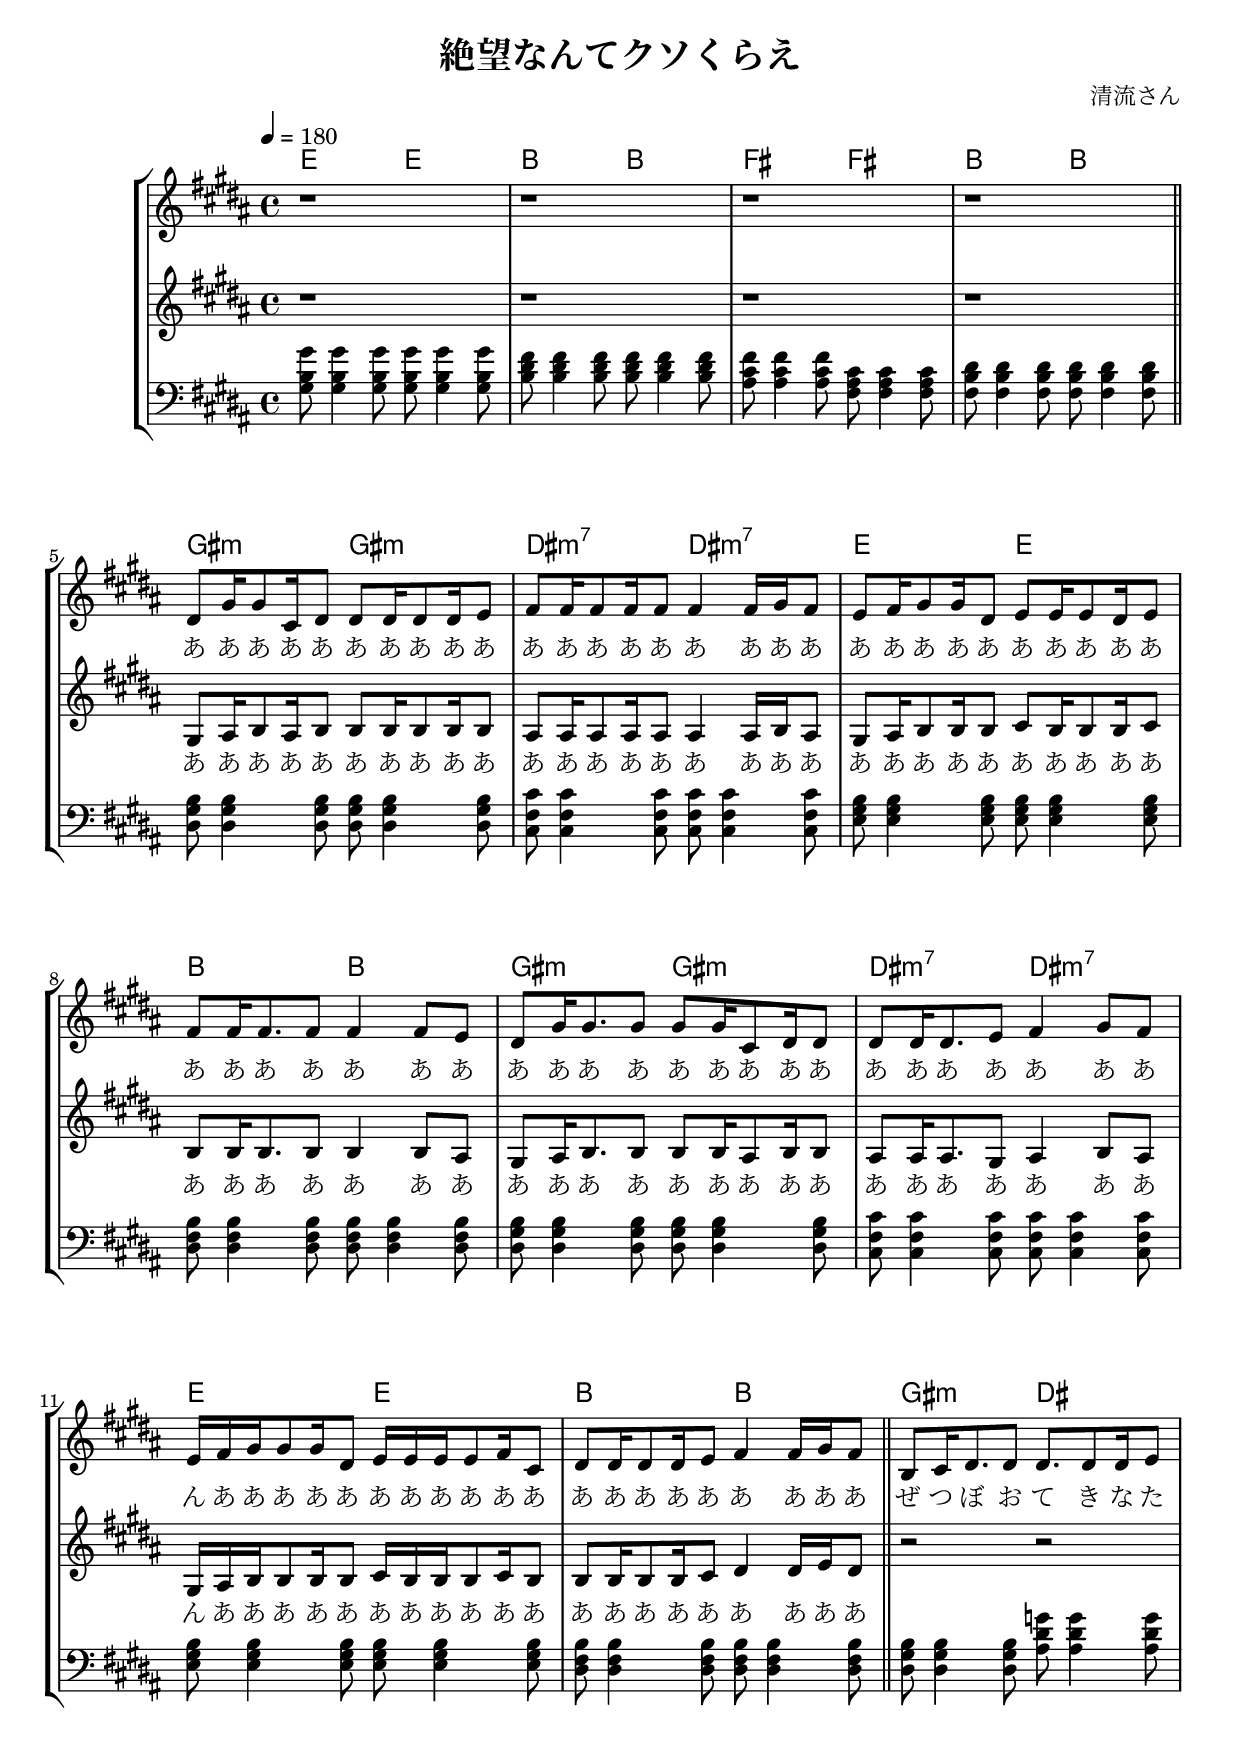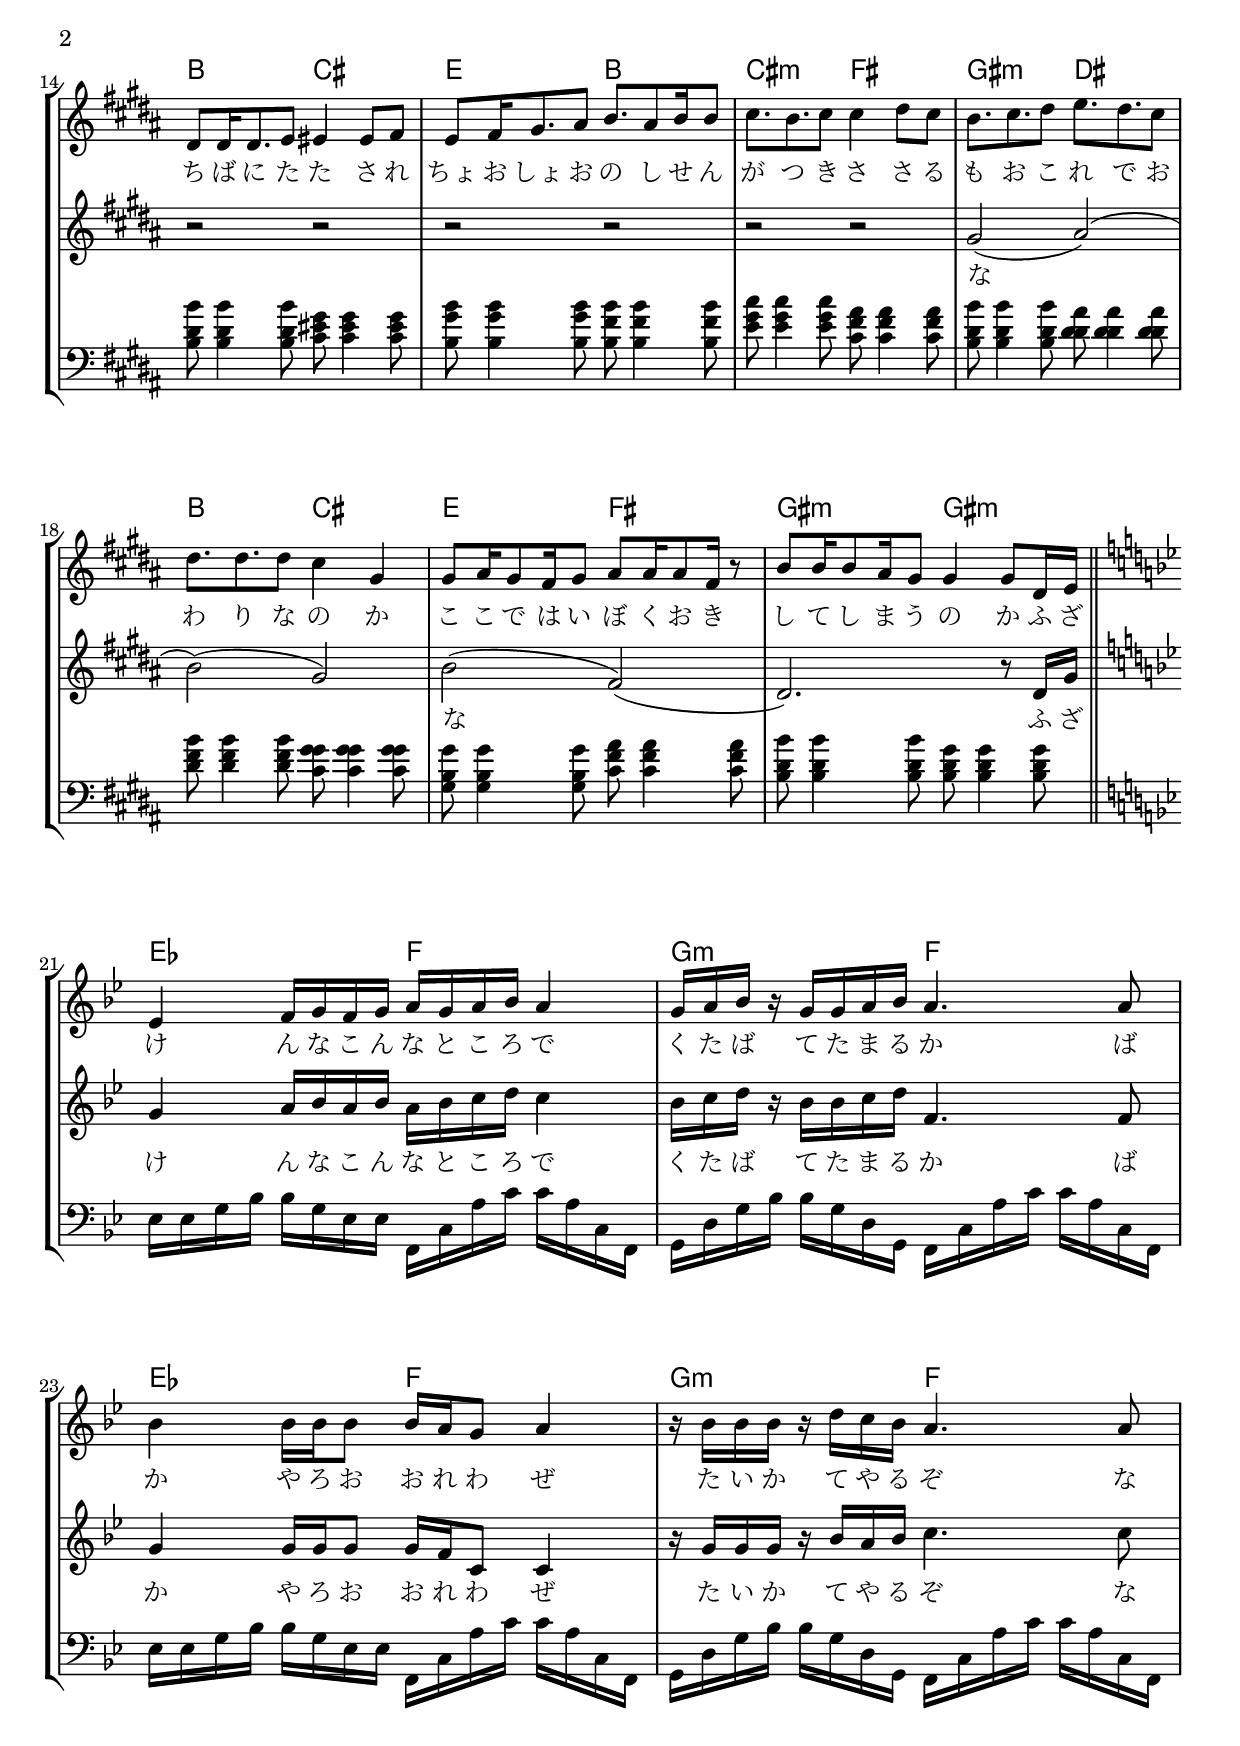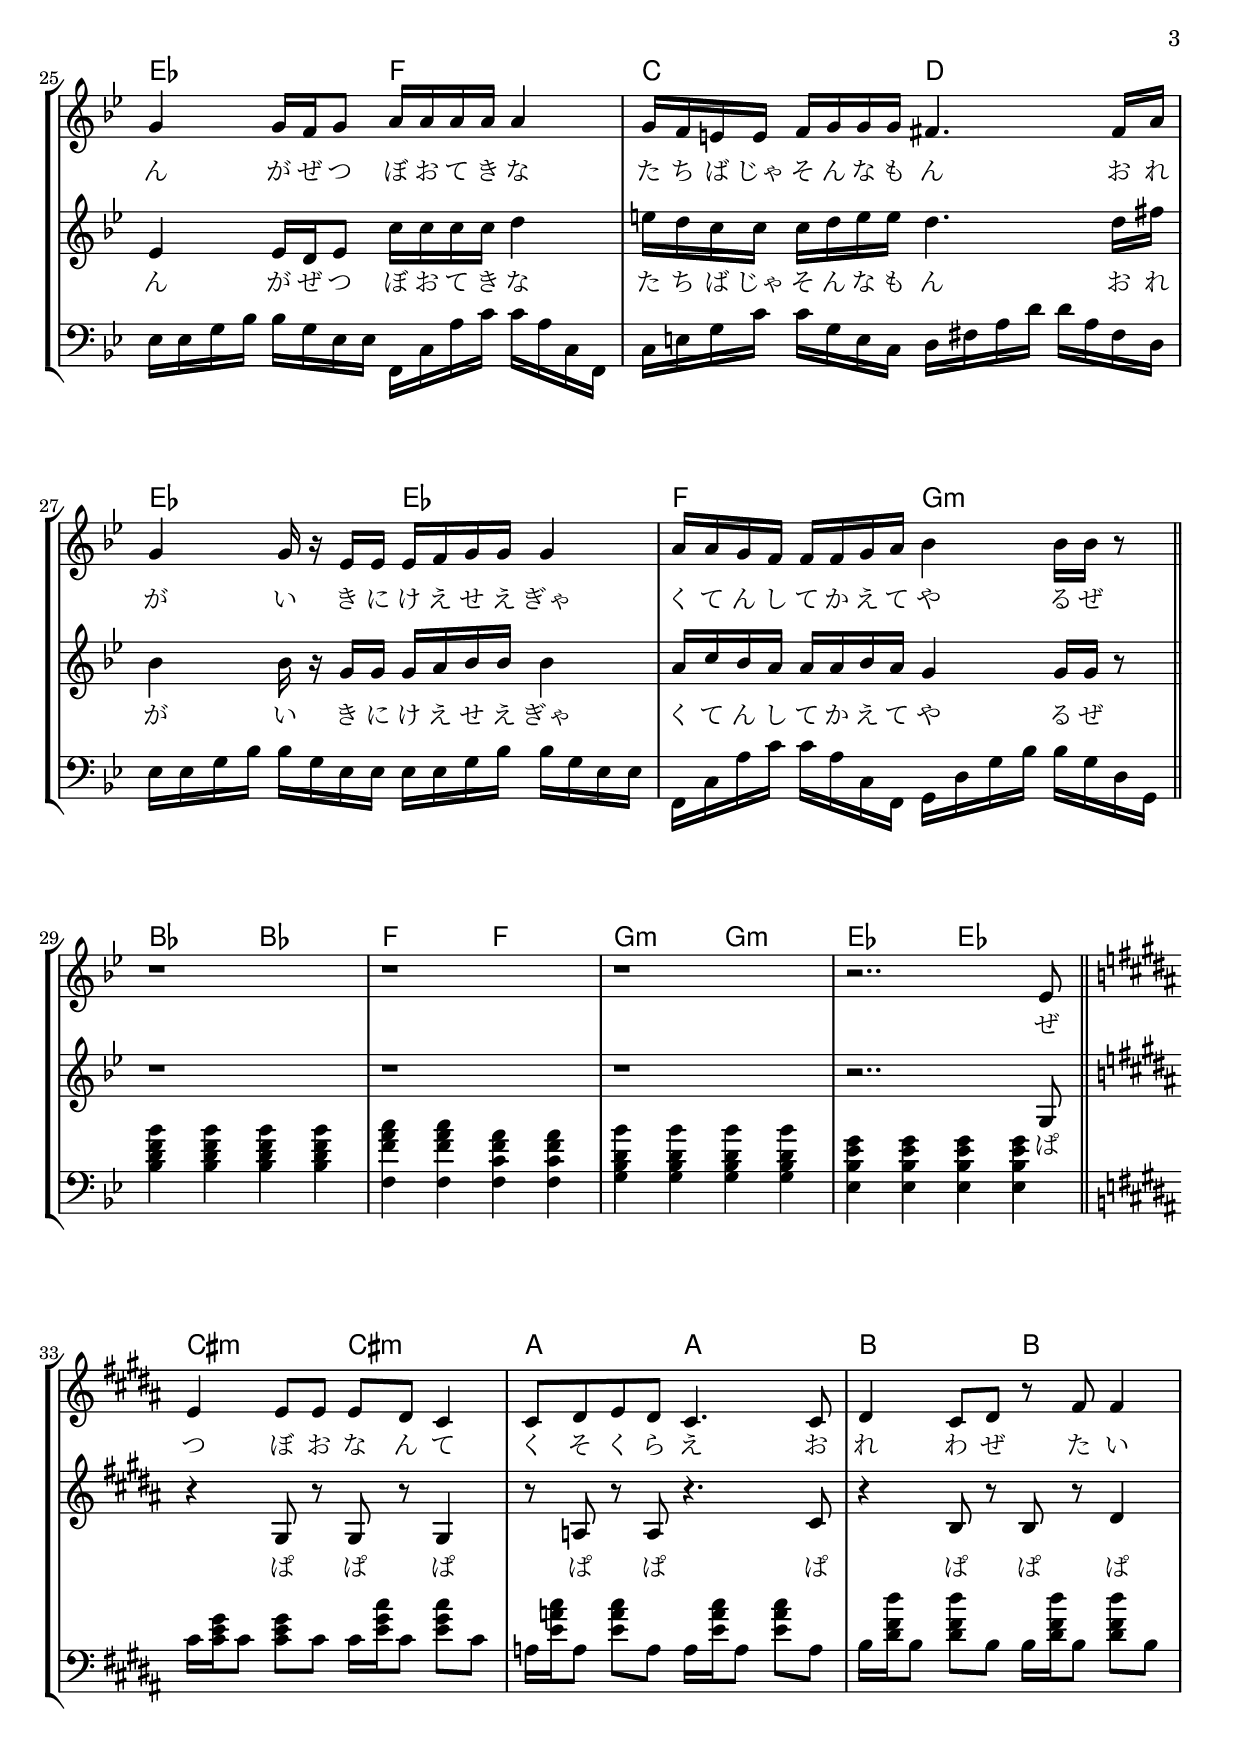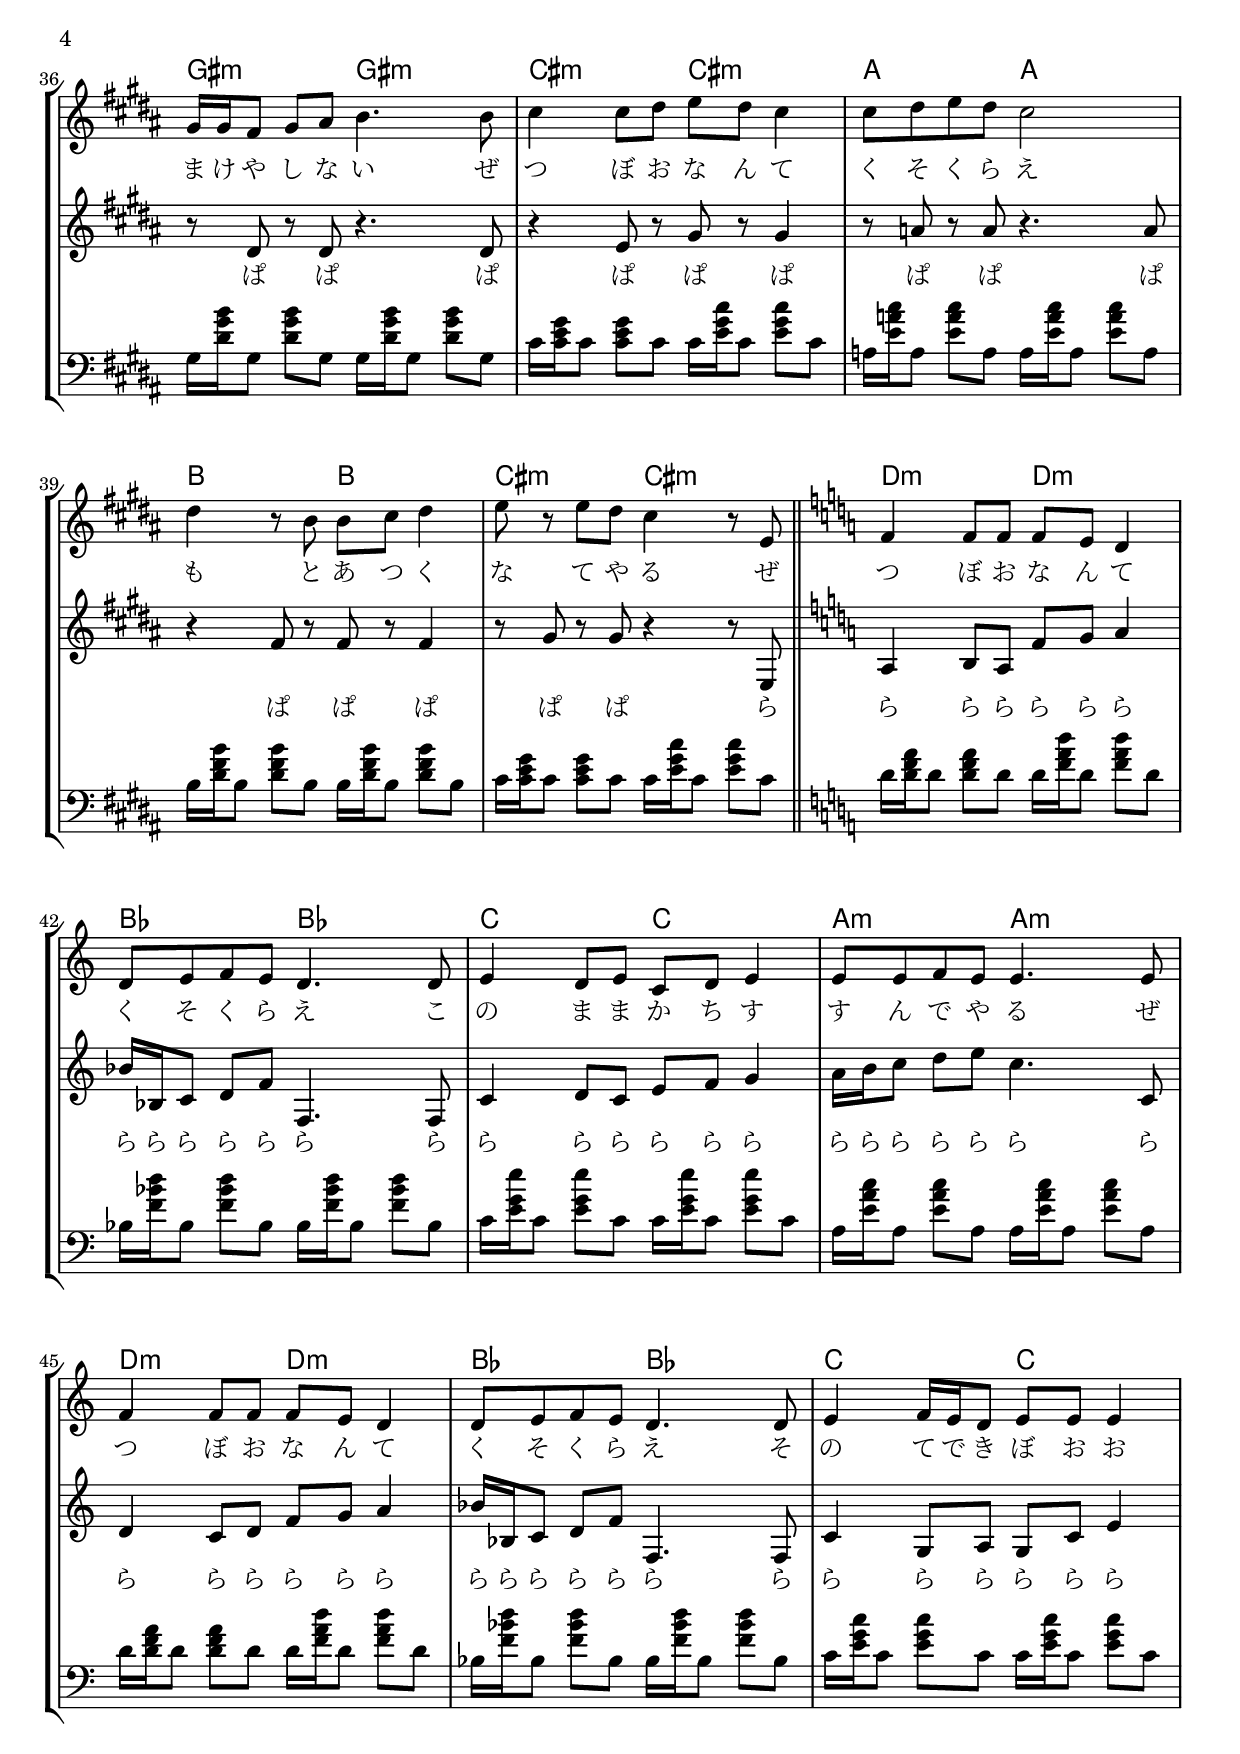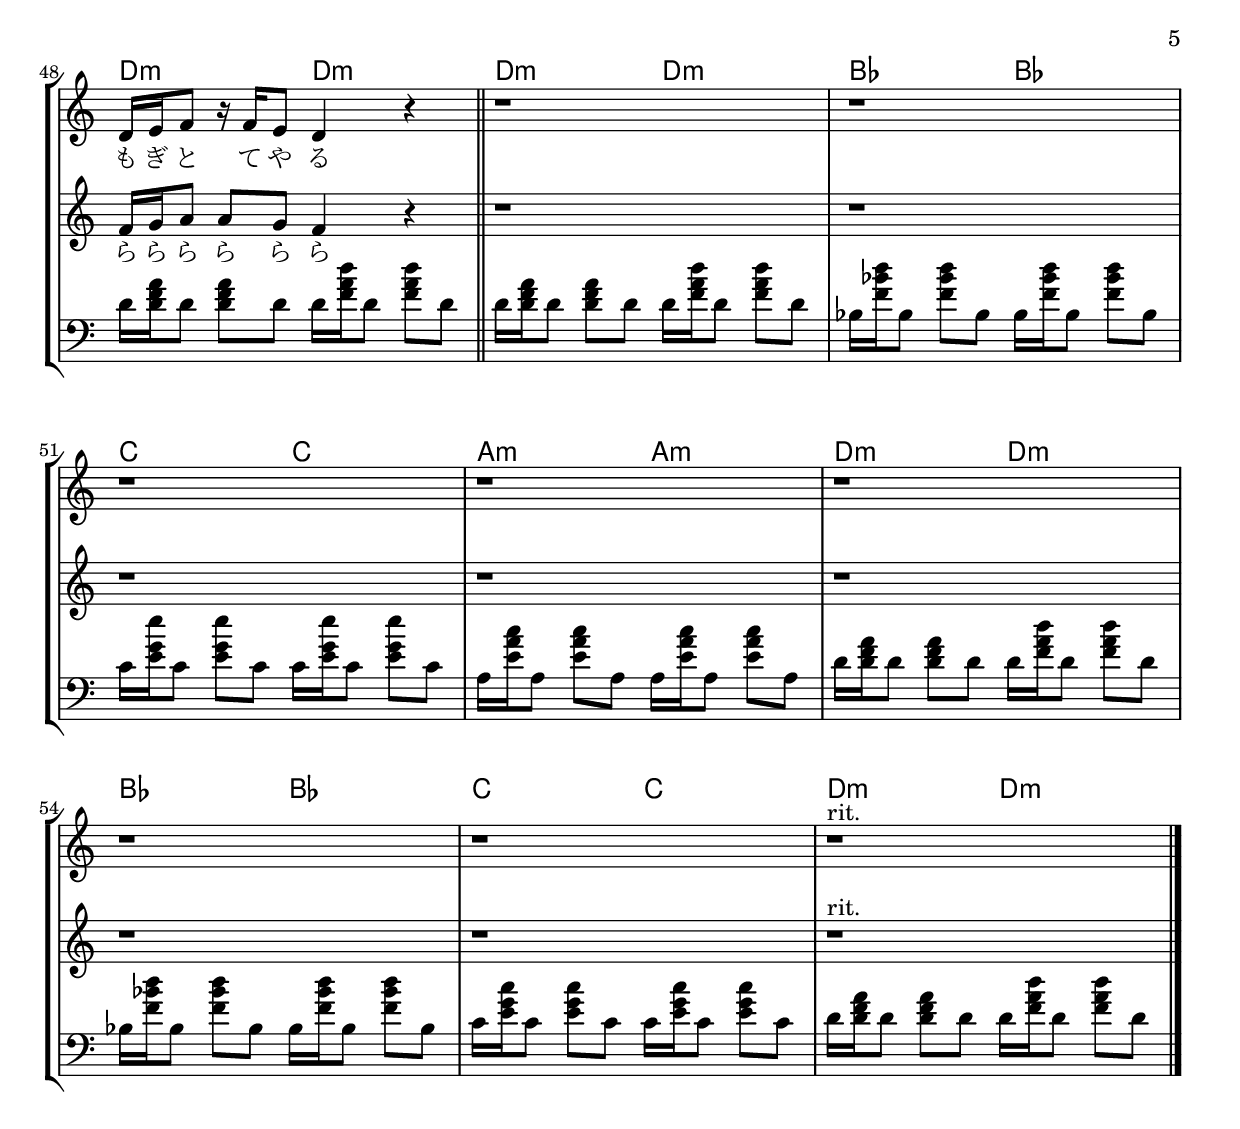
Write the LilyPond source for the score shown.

\version "2.12.1"

\header {
	title = \markup {絶望なんてクソくらえ}
	composer = \markup \center-column {清流さん}
}

harmony = \chordmode {
	e2 e b b fis fis b b 

	gis:m gis:m dis:min7 dis:min7 e e b b gis:m gis:m dis:min7 dis:min7 e e b b 

	gis:m dis b cis e b cis:m fis gis:m dis b cis e fis gis:m gis:m 

	es f g:m f es f g:m f es f c d es es f g:m 

	bes bes f f g:m g:m es es 

	cis:m cis:m a a b b gis:m gis:m cis:m cis:m a a b b cis:m cis:m 

	d:m d:m bes bes c c a:m a:m d:m d:m bes bes c c d:m d:m 

	d:m d:m bes bes c c a:m a:m d:m d:m bes bes c c d:m d:m 
}

melody = {
	\key b \major
	\tempo 4 = 180
	r1 | r1 | r1 | r1   
	\set Staff.midiInstrument = #"Distorted Guitar"
	dis'8  gis'16  gis'8  cis'16  dis'8  dis'8  dis'16  dis'8  dis'16  e'8 
	fis'8  fis'16  fis'8  fis'16  fis'8  fis'4  fis'16  gis'16  fis'8 
	e'8  fis'16  gis'8  gis'16  dis'8  e'8  e'16  e'8  dis'16  e'8 
	fis'8  fis'16  fis'8.  fis'8  fis'4  fis'8  e'8 
	dis'8  gis'16  gis'8.  gis'8  gis'8  gis'16  cis'8  dis'16  dis'8 
	dis'8  dis'16  dis'8.  e'8  fis'4  gis'8  fis'8 
	e'16  fis'16  gis'16  gis'8  gis'16  dis'8  e'16  e'16  e'16  e'8  fis'16  cis'8 
	dis'8  dis'16  dis'8  dis'16  e'8  fis'4  fis'16  gis'16  fis'8
	\set Staff.midiInstrument = #"mmi0.42"
	b8  cis'16  dis'8.  dis'8  dis'8.  dis'8  dis'16  e'8 
	dis'8  dis'16  dis'8.  e'8  eis'4  eis'8  fis'8 
	e'8  fis'16  gis'8.  ais'8  b'8.  ais'8  b'16  b'8 
	cis''8.  b'8.  cis''8  cis''4  dis''8  cis''8 
	b'8.  cis''8.  dis''8  e''8.  dis''8.  cis''8 
	dis''8.  dis''8.  dis''8  cis''4  gis'4 
	gis'8  ais'16  gis'8  fis'16  gis'8  ais'8  ais'16  ais'8  fis'16  r8 
	b'8  b'16  b'8  ais'16  gis'8  gis'4  gis'8  	\set Staff.midiInstrument = #"mmi0.42"
	dis'16  e'16 
		\key bes \major
es'4  f'16  g'16  f'16  g'16  a'16  g'16  a'16  bes'16  a'4 
	g'16  a'16  bes'16  r16  g'16  g'16  a'16  bes'16  a'4.  a'8 
	bes'4  bes'16  bes'16  bes'8  bes'16  a'16  g'8  a'4 
	r16  bes'16  bes'16  bes'16  r16  d''16  c''16  bes'16  a'4.  a'8 
	g'4  g'16  f'16  g'8  a'16  a'16  a'16  a'16  a'4 
	g'16  f'16  e'16  e'16  f'16  g'16  g'16  g'16  fis'4.  fis'16  a'16 
	g'4  g'16  r16  es'16  es'16  es'16  f'16  g'16  g'16  g'4 
	a'16  a'16  g'16  f'16  f'16  f'16  g'16  a'16  bes'4  bes'16  bes'16  	r8 	r1 | r1 | r1 | r2.. 
	\set Staff.midiInstrument = #"mmi0.42"
	es'8 
		\key b \major
e'4  e'8  e'8  e'8  dis'8  cis'4 
	cis'8  dis'8  e'8  dis'8  cis'4.  cis'8 
	dis'4  cis'8  dis'8  r8  fis'8  fis'4 
	gis'16  gis'16  fis'8  gis'8  ais'8  b'4.  b'8 
	cis''4  cis''8  dis''8  e''8  dis''8  cis''4 
	cis''8  dis''8  e''8  dis''8  cis''2 
	dis''4  r8  b'8  b'8  cis''8  dis''4 
	e''8  r8  e''8  dis''8  cis''4  	r8 	\set Staff.midiInstrument = #"mmi0.42"
	e'8 
		\key c \major
f'4  f'8  f'8  f'8  e'8  d'4 
	d'8  e'8  f'8  e'8  d'4.  d'8 
	e'4  d'8  e'8  c'8  d'8  e'4 
	e'8  e'8  f'8  e'8  e'4.  e'8 
	f'4  f'8  f'8  f'8  e'8  d'4 
	d'8  e'8  f'8  e'8  d'4.  d'8 
	e'4  f'16  e'16  d'8  e'8  e'8  e'4 
	d'16  e'16  f'8  r16  f'16  e'8  d'4  	r4 	r1 | r1 | r1 | r1 | r1 | r1 | r1 | r1^"rit." \bar "|."
}

words = \lyricmode {
	
	あ  あ  あ  あ  あ  あ  あ  あ  あ  あ  あ  あ  あ  あ  あ  あ  あ  あ  あ  あ  あ  あ  あ  あ  あ  あ  あ  あ  あ  あ  あ  あ  あ  あ  あ  あ  あ  あ  あ  あ  あ  あ  あ  あ  あ  あ  あ  あ  あ  あ  あ  あ  ん  あ  あ  あ  あ  あ  あ  あ  あ  あ  あ  あ  あ  あ  あ  あ  あ  あ  あ  あ  あ  
	ぜ  つ  ぼ  お  て  き  な  た  ち  ば  に  た  た  さ  れ  ちょ  お  しょ  お  の  し  せ  ん  が  つ  き  さ  さ  る  も  お  こ  れ  で  お  わ  り  な  の  か  こ  こ  で  は  い  ぼ  く  お  き  し  て  し  ま  う  の  か  
	ふ  ざ  け  ん  な  こ  ん  な  と  こ  ろ  で  く  た  ば  て  た  ま  る  か  ば  か  や  ろ  お  お  れ  わ  ぜ  た  い  か  て  や  る  ぞ  な  ん  が  ぜ  つ  ぼ  お  て  き  な  た  ち  ば  じゃ  そ  ん  な  も  ん  お  れ  が  い  き  に  け  え  せ  え  ぎゃ  く  て  ん  し  て  か  え  て  や  る  ぜ  
	
	ぜ  つ  ぼ  お  な  ん  て  く  そ  く  ら  え  お  れ  わ  ぜ  た  い  ま  け  や  し  な  い  ぜ  つ  ぼ  お  な  ん  て  く  そ  く  ら  え  も  と  あ  つ  く  な  て  や  る  
	ぜ  つ  ぼ  お  な  ん  て  く  そ  く  ら  え  こ  の  ま  ま  か  ち  す  す  ん  で  や  る  ぜ  つ  ぼ  お  な  ん  て  く  そ  く  ら  え  そ  の  て  で  き  ぼ  お  お  も  ぎ  と  て  や  る  
	
}

secondmelody = {
	\key b \major
	\tempo 4 = 180
	r1 | r1 | r1 | r1   
	\set Staff.midiInstrument = #"Distorted Guitar"
	gis8  ais16  b8  ais16  b8  b8  b16  b8  b16  b8 
	ais8  ais16  ais8  ais16  ais8  ais4  ais16  b16  ais8 
	gis8  ais16  b8  b16  b8  cis'8  b16  b8  b16  cis'8 
	b8  b16  b8.  b8  b4  b8  ais8 
	gis8  ais16  b8.  b8  b8  b16  ais8  b16  b8 
	ais8  ais16  ais8.  gis8  ais4  b8  ais8 
	gis16  ais16  b16  b8  b16  b8  cis'16  b16  b16  b8  cis'16  b8 
	b8  b16  b8  b16  cis'8  dis'4  dis'16  e'16  dis'8
	\set Staff.midiInstrument = #"Guitar harmonics"
	r2  r2 
	r2  r2 
	r2  r2 
	r2  r2 
	gis'2  (ais'2) 
	(b'2)  (gis'2) 
	b'2  (fis'2) 
	(dis'2.)  	r8 	\set Staff.midiInstrument = #"Guitar harmonics"
	dis'16  gis'16 
		\key bes \major
g'4  a'16  bes'16  a'16  bes'16  a'16  bes'16  c''16  d''16  c''4 
	bes'16  c''16  d''16  r16  bes'16  bes'16  c''16  d''16  f'4.  f'8 
	g'4  g'16  g'16  g'8  g'16  f'16  c'8  c'4 
	r16  g'16  g'16  g'16  r16  bes'16  a'16  bes'16  c''4.  c''8 
	es'4  es'16  d'16  es'8  c''16  c''16  c''16  c''16  d''4 
	e''16  d''16  c''16  c''16  c''16  d''16  e''16  e''16  d''4.  d''16  fis''16 
	bes'4  bes'16  r16  g'16  g'16  g'16  a'16  bes'16  bes'16  bes'4 
	a'16  c''16  bes'16  a'16  a'16  a'16  bes'16  a'16  g'4  g'16  g'16  	r8 	r1 | r1 | r1 | r2.. 
	\set Staff.midiInstrument = #"Synth Voice"
	g8 
		\key b \major
r4  gis8  r8  gis8  r8  gis4 
	r8  a8  r8  a8  r4.  cis'8 
	r4  b8  r8  b8  r8  dis'4 
	r8  dis'8  r8  dis'8  r4.  dis'8 
	r4  e'8  r8  gis'8  r8  gis'4 
	r8  a'8  r8  a'8  r4.  a'8 
	r4  fis'8  r8  fis'8  r8  fis'4 
	r8  gis'8  r8  gis'8  r4  	r8 	\set Staff.midiInstrument = #"Trumpet"
	e8 
		\key c \major
a4  b8  a8  f'8  g'8  a'4 
	bes'16  bes16  c'8  d'8  f'8  f4.  f8 
	c'4  d'8  c'8  e'8  f'8  g'4 
	a'16  b'16  c''8  d''8  e''8  c''4.  c'8 
	d'4  c'8  d'8  f'8  g'8  a'4 
	bes'16  bes16  c'8  d'8  f'8  f4.  f8 
	c'4  g8  a8  g8  c'8  e'4 
	f'16  g'16  a'8  a'8  g'8  f'4  	r4 	r1 | r1 | r1 | r1 | r1 | r1 | r1 | r1^"rit." \bar "|."
}

secondwords = \lyricmode {
	
	あ  あ  あ  あ  あ  あ  あ  あ  あ  あ  あ  あ  あ  あ  あ  あ  あ  あ  あ  あ  あ  あ  あ  あ  あ  あ  あ  あ  あ  あ  あ  あ  あ  あ  あ  あ  あ  あ  あ  あ  あ  あ  あ  あ  あ  あ  あ  あ  あ  あ  あ  あ  ん  あ  あ  あ  あ  あ  あ  あ  あ  あ  あ  あ  あ  あ  あ  あ  あ  あ  あ  あ  あ  
	な  な  
	ふ  ざ  け  ん  な  こ  ん  な  と  こ  ろ  で  く  た  ば  て  た  ま  る  か  ば  か  や  ろ  お  お  れ  わ  ぜ  た  い  か  て  や  る  ぞ  な  ん  が  ぜ  つ  ぼ  お  て  き  な  た  ち  ば  じゃ  そ  ん  な  も  ん  お  れ  が  い  き  に  け  え  せ  え  ぎゃ  く  て  ん  し  て  か  え  て  や  る  ぜ  
	
	ぱ  ぱ  ぱ  ぱ  ぱ  ぱ  ぱ  ぱ  ぱ  ぱ  ぱ  ぱ  ぱ  ぱ  ぱ  ぱ  ぱ  ぱ  ぱ  ぱ  ぱ  ぱ  ぱ  ぱ  
	ら  ら  ら  ら  ら  ら  ら  ら  ら  ら  ら  ら  ら  ら  ら  ら  ら  ら  ら  ら  ら  ら  ら  ら  ら  ら  ら  ら  ら  ら  ら  ら  ら  ら  ら  ら  ら  ら  ら  ら  ら  ら  ら  ら  ら  ら  ら  ら  ら  ら  ら  ら  
	
}

tempochange = {
	\tempo 4 = 180
	r1 | r1 | r1 | r1 \bar "||"
	\tempo 4 = 180
	r1 | r1 | r1 | r1 | r1 | r1 | r1 | r1 \bar "||"
	\tempo 4 = 180
	r1 | r1 | r1 | r1 | r1 | r1 | r1 | r1 \bar "||"
	\tempo 4 = 180
	r1 | r1 | r1 | r1 | r1 | r1 | r1 | r1 \bar "||"
	\tempo 4 = 180
	r1 | r1 | r1 | r1 \bar "||"
	\tempo 4 = 180
	r1 | r1 | r1 | r1 | r1 | r1 | r1 | r1 \bar "||"
	\tempo 4 = 180
	r1 | r1 | r1 | r1 | r1 | r1 | r1 | r1 \bar "||"
	\tempo 4 = 180
	r1 | r1 | r1 | r1 | r1 | r1 | r1 | \tempo 4 = 135 r2 \tempo 4 = 120 r2 \bar "|."
}

mainacc = {
	\clef bass
	\set Staff.midiInstrument = #"Orchestra Hit"
	\key b \major
	\tempo 4 = 180
	<gis b gis'>8 <gis b gis'>4 <gis b gis'>8
	<gis b gis'>8 <gis b gis'>4 <gis b gis'>8
	<b dis' fis'>8 <b dis' fis'>4 <b dis' fis'>8
	<b dis' fis'>8 <b dis' fis'>4 <b dis' fis'>8
	<ais cis' fis'>8 <ais cis' fis'>4 <ais cis' fis'>8
	<fis ais cis'>8 <fis ais cis'>4 <fis ais cis'>8
	<fis b dis'>8 <fis b dis'>4 <fis b dis'>8
	<fis b dis'>8 <fis b dis'>4 <fis b dis'>8
	\bar "||"

	\set Staff.midiInstrument = #"Orchestra Hit"
	<dis gis b>8 <dis gis b>4 <dis gis b>8
	<dis gis b>8 <dis gis b>4 <dis gis b>8
	<cis fis cis'>8 <cis fis cis'>4 <cis fis cis'>8
	<cis fis cis'>8 <cis fis cis'>4 <cis fis cis'>8
	<e gis b>8 <e gis b>4 <e gis b>8
	<e gis b>8 <e gis b>4 <e gis b>8
	<dis fis b>8 <dis fis b>4 <dis fis b>8
	<dis fis b>8 <dis fis b>4 <dis fis b>8
	<dis gis b>8 <dis gis b>4 <dis gis b>8
	<dis gis b>8 <dis gis b>4 <dis gis b>8
	<cis fis cis'>8 <cis fis cis'>4 <cis fis cis'>8
	<cis fis cis'>8 <cis fis cis'>4 <cis fis cis'>8
	<e gis b>8 <e gis b>4 <e gis b>8
	<e gis b>8 <e gis b>4 <e gis b>8
	<dis fis b>8 <dis fis b>4 <dis fis b>8
	<dis fis b>8 <dis fis b>4 <dis fis b>8
	\bar "||"

	\set Staff.midiInstrument = #"Acoustic grand"
	<dis gis b>8 <dis gis b>4 <dis gis b>8
	<ais dis' g'>8 <ais dis' g'>4 <ais dis' g'>8
	<b dis' b'>8 <b dis' b'>4 <b dis' b'>8
	<cis' eis' gis'>8 <cis' eis' gis'>4 <cis' eis' gis'>8
	<b gis' b'>8 <b gis' b'>4 <b gis' b'>8
	<b fis' b'>8 <b fis' b'>4 <b fis' b'>8
	<e' gis' cis''>8 <e' gis' cis''>4 <e' gis' cis''>8
	<cis' fis' ais'>8 <cis' fis' ais'>4 <cis' fis' ais'>8
	<b dis' b'>8 <b dis' b'>4 <b dis' b'>8
	<dis' dis' ais'>8 <dis' dis' ais'>4 <dis' dis' ais'>8
	<dis' fis' b'>8 <dis' fis' b'>4 <dis' fis' b'>8
	<cis' gis' gis'>8 <cis' gis' gis'>4 <cis' gis' gis'>8
	<gis b gis'>8 <gis b gis'>4 <gis b gis'>8
	<cis' fis' ais'>8 <cis' fis' ais'>4 <cis' fis' ais'>8
	<b dis' b'>8 <b dis' b'>4 <b dis' b'>8
	<b dis' gis'>8 <b dis' gis'>4 <b dis' gis'>8
	\bar "||"

	\set Staff.midiInstrument = #"Trumpet"
	\key bes \major
	es16 es g bes bes g es es
	f,16 c a c' c' a c f,
	g,16 d g bes bes g d g,
	f,16 c a c' c' a c f,
	es16 es g bes bes g es es
	f,16 c a c' c' a c f,
	g,16 d g bes bes g d g,
	f,16 c a c' c' a c f,
	es16 es g bes bes g es es
	f,16 c a c' c' a c f,
	c16 e g c' c' g e c
	d16 fis a d' d' a fis d
	es16 es g bes bes g es es
	es16 es g bes bes g es es
	f,16 c a c' c' a c f,
	g,16 d g bes bes g d g,
	\bar "||"

	\set Staff.midiInstrument = #"Orchestra Hit"
	<bes d' f' bes'>4 <bes d' f' bes'>4
	<bes d' f' bes'>4 <bes d' f' bes'>4
	<f f' a' c''>4 <f f' a' c''>4
	<f c' f' a'>4 <f c' f' a'>4
	<g bes d' bes'>4 <g bes d' bes'>4
	<g bes d' bes'>4 <g bes d' bes'>4
	<es bes es' g'>4 <es bes es' g'>4
	<es bes es' g'>4 <es bes es' g'>4
	\bar "||"

	\set Staff.midiInstrument = #"Distorted Guitar"
	\key b \major
	cis'16 <cis' e' gis'>16 cis'8 <cis' e' gis'>8 cis'8
	cis'16 <e' gis' cis''>16 cis'8 <e' gis' cis''>8 cis'8
	a16 <e' a' cis''>16 a8 <e' a' cis''>8 a8
	a16 <e' a' cis''>16 a8 <e' a' cis''>8 a8
	b16 <dis' fis' dis''>16 b8 <dis' fis' dis''>8 b8
	b16 <dis' fis' dis''>16 b8 <dis' fis' dis''>8 b8
	gis16 <dis' gis' b'>16 gis8 <dis' gis' b'>8 gis8
	gis16 <dis' gis' b'>16 gis8 <dis' gis' b'>8 gis8
	cis'16 <cis' e' gis'>16 cis'8 <cis' e' gis'>8 cis'8
	cis'16 <e' gis' cis''>16 cis'8 <e' gis' cis''>8 cis'8
	a16 <e' a' cis''>16 a8 <e' a' cis''>8 a8
	a16 <e' a' cis''>16 a8 <e' a' cis''>8 a8
	b16 <dis' fis' b'>16 b8 <dis' fis' b'>8 b8
	b16 <dis' fis' b'>16 b8 <dis' fis' b'>8 b8
	cis'16 <cis' e' gis'>16 cis'8 <cis' e' gis'>8 cis'8
	cis'16 <e' gis' cis''>16 cis'8 <e' gis' cis''>8 cis'8
	\bar "||"

	\set Staff.midiInstrument = #"Distorted Guitar"
	\key c \major
	d'16 <d' f' a'>16 d'8 <d' f' a'>8 d'8
	d'16 <f' a' d''>16 d'8 <f' a' d''>8 d'8
	bes16 <f' bes' d''>16 bes8 <f' bes' d''>8 bes8
	bes16 <f' bes' d''>16 bes8 <f' bes' d''>8 bes8
	c'16 <e' g' e''>16 c'8 <e' g' e''>8 c'8
	c'16 <e' g' e''>16 c'8 <e' g' e''>8 c'8
	a16 <e' a' c''>16 a8 <e' a' c''>8 a8
	a16 <e' a' c''>16 a8 <e' a' c''>8 a8
	d'16 <d' f' a'>16 d'8 <d' f' a'>8 d'8
	d'16 <f' a' d''>16 d'8 <f' a' d''>8 d'8
	bes16 <f' bes' d''>16 bes8 <f' bes' d''>8 bes8
	bes16 <f' bes' d''>16 bes8 <f' bes' d''>8 bes8
	c'16 <e' g' c''>16 c'8 <e' g' c''>8 c'8
	c'16 <e' g' c''>16 c'8 <e' g' c''>8 c'8
	d'16 <d' f' a'>16 d'8 <d' f' a'>8 d'8
	d'16 <f' a' d''>16 d'8 <f' a' d''>8 d'8
	\bar "||"

	\set Staff.midiInstrument = #"Distorted Guitar"
	d'16 <d' f' a'>16 d'8 <d' f' a'>8 d'8
	d'16 <f' a' d''>16 d'8 <f' a' d''>8 d'8
	bes16 <f' bes' d''>16 bes8 <f' bes' d''>8 bes8
	bes16 <f' bes' d''>16 bes8 <f' bes' d''>8 bes8
	c'16 <e' g' e''>16 c'8 <e' g' e''>8 c'8
	c'16 <e' g' e''>16 c'8 <e' g' e''>8 c'8
	a16 <e' a' c''>16 a8 <e' a' c''>8 a8
	a16 <e' a' c''>16 a8 <e' a' c''>8 a8
	d'16 <d' f' a'>16 d'8 <d' f' a'>8 d'8
	d'16 <f' a' d''>16 d'8 <f' a' d''>8 d'8
	bes16 <f' bes' d''>16 bes8 <f' bes' d''>8 bes8
	bes16 <f' bes' d''>16 bes8 <f' bes' d''>8 bes8
	c'16 <e' g' c''>16 c'8 <e' g' c''>8 c'8
	c'16 <e' g' c''>16 c'8 <e' g' c''>8 c'8
	d'16 <d' f' a'>16 d'8 <d' f' a'>8 d'8
	d'16 <f' a' d''>16 d'8 <f' a' d''>8 d'8
	\bar "|."
}

subacc = {
	\clef bass
	\set Staff.midiInstrument = #"Orchestra Hit"
	\key b \major
	\tempo 4 = 180
	<gis b gis'>8 <gis b gis'>4 <gis b gis'>8
	<gis b gis'>8 <gis b gis'>4 <gis b gis'>8
	<b dis' fis'>8 <b dis' fis'>4 <b dis' fis'>8
	<b dis' fis'>8 <b dis' fis'>4 <b dis' fis'>8
	<ais cis' fis'>8 <ais cis' fis'>4 <ais cis' fis'>8
	<fis ais cis'>8 <fis ais cis'>4 <fis ais cis'>8
	<fis b dis'>8 <fis b dis'>4 <fis b dis'>8
	<fis b dis'>8 <fis b dis'>4 <fis b dis'>8
	\bar "||"

	\set Staff.midiInstrument = #"Overdriven Guitar"
	gis,16 gis,16 <dis gis b>16 gis,16   gis,32 gis,32 gis,16 <dis gis b>16 gis,16
	gis,16 gis,16 <dis gis b>16 gis,16   gis,32 gis,32 gis,16 <dis gis b>16 gis,16
	dis16 dis16 <cis fis cis'>16 dis16   dis32 dis32 dis16 <cis fis cis'>16 dis16
	dis16 dis16 <cis fis cis'>16 dis16   dis32 dis32 dis16 <cis fis cis'>16 dis16
	e16 e16 <e gis b>16 e16   e32 e32 e16 <e gis b>16 e16
	e16 e16 <e gis b>16 e16   e32 e32 e16 <e gis b>16 e16
	b,16 b,16 <dis fis b>16 b,16   b,32 b,32 b,16 <dis fis b>16 b,16
	b,16 b,16 <dis fis b>16 b,16   b,32 b,32 b,16 <dis fis b>16 b,16
	gis,16 gis,16 <dis gis b>16 gis,16   gis,32 gis,32 gis,16 <dis gis b>16 gis,16
	gis,16 gis,16 <dis gis b>16 gis,16   gis,32 gis,32 gis,16 <dis gis b>16 gis,16
	dis16 dis16 <cis fis cis'>16 dis16   dis32 dis32 dis16 <cis fis cis'>16 dis16
	dis16 dis16 <cis fis cis'>16 dis16   dis32 dis32 dis16 <cis fis cis'>16 dis16
	e16 e16 <e gis b>16 e16   e32 e32 e16 <e gis b>16 e16
	e16 e16 <e gis b>16 e16   e32 e32 e16 <e gis b>16 e16
	b,16 b,16 <dis fis b>16 b,16   b,32 b,32 b,16 <dis fis b>16 b,16
	b,16 b,16 <dis fis b>16 b,16   b,32 b,32 b,16 <dis fis b>16 b,16
	\bar "||"

	\set Staff.midiInstrument = #"Overdriven Guitar"
	gis8 dis <gis b> dis
	g8 ais <dis' g'> ais
	fis8 b <dis' b'> b
	eis8 cis' <eis' gis'> cis'
	e8 b <gis' b'> b
	dis8 b <fis' b'> b
	cis8 e' <gis' cis''> e'
	fis8 cis' <fis' ais'> cis'
	gis8 b <dis' b'> b
	g8 dis' <dis' ais'> dis'
	fis8 dis' <fis' b'> dis'
	eis8 cis' <gis' gis'> cis'
	e8 gis <b gis'> gis
	fis8 cis' <fis' ais'> cis'
	gis8 b <dis' b'> b
	gis8 b <dis' gis'> b
	\bar "||"

	\set Staff.midiInstrument = #"Overdriven Guitar"
	\key bes \major
	es8r16g16bes16r16es16r16
	f,8r16a16c'16r16c16r16
	g,8r16g16bes16r16d16r16
	f,8r16a16c'16r16c16r16
	es8r16g16bes16r16es16r16
	f,8r16a16c'16r16c16r16
	g,8r16g16bes16r16d16r16
	f,8r16a16c'16r16c16r16
	es8r16g16bes16r16es16r16
	f,8r16a16c'16r16c16r16
	c8r16g16c'16r16e16r16
	d8r16a16d'16r16fis16r16
	es8r16g16bes16r16es16r16
	es8r16g16bes16r16es16r16
	f,8r16a16c'16r16c16r16
	g,8r16g16bes16r16d16r16
	\bar "||"

	\set Staff.midiInstrument = #"Orchestra Hit"
	<bes d' f' bes'>4 <bes d' f' bes'>4
	<bes d' f' bes'>4 <bes d' f' bes'>4
	<f f' a' c''>4 <f f' a' c''>4
	<f c' f' a'>4 <f c' f' a'>4
	<g bes d' bes'>4 <g bes d' bes'>4
	<g bes d' bes'>4 <g bes d' bes'>4
	<es bes es' g'>4 <es bes es' g'>4
	<es bes es' g'>4 <es bes es' g'>4
	\bar "||"

	\set Staff.midiInstrument = #"Overdriven Guitar"
	\key b \major
	cis'16 cis'16 <cis' e' gis'>16 cis'16   cis'32 cis'32 cis'16 <cis' e' gis'>16 cis'16
	cis'16 cis'16 <e' gis' cis''>16 cis'16   cis'32 cis'32 cis'16 <e' gis' cis''>16 cis'16
	a16 a16 <e' a' cis''>16 a16   a32 a32 a16 <e' a' cis''>16 a16
	a16 a16 <e' a' cis''>16 a16   a32 a32 a16 <e' a' cis''>16 a16
	b16 b16 <dis' fis' dis''>16 b16   b32 b32 b16 <dis' fis' dis''>16 b16
	b16 b16 <dis' fis' dis''>16 b16   b32 b32 b16 <dis' fis' dis''>16 b16
	gis16 gis16 <dis' gis' b'>16 gis16   gis32 gis32 gis16 <dis' gis' b'>16 gis16
	gis16 gis16 <dis' gis' b'>16 gis16   gis32 gis32 gis16 <dis' gis' b'>16 gis16
	cis'16 cis'16 <cis' e' gis'>16 cis'16   cis'32 cis'32 cis'16 <cis' e' gis'>16 cis'16
	cis'16 cis'16 <e' gis' cis''>16 cis'16   cis'32 cis'32 cis'16 <e' gis' cis''>16 cis'16
	a16 a16 <e' a' cis''>16 a16   a32 a32 a16 <e' a' cis''>16 a16
	a16 a16 <e' a' cis''>16 a16   a32 a32 a16 <e' a' cis''>16 a16
	b16 b16 <dis' fis' b'>16 b16   b32 b32 b16 <dis' fis' b'>16 b16
	b16 b16 <dis' fis' b'>16 b16   b32 b32 b16 <dis' fis' b'>16 b16
	cis'16 cis'16 <cis' e' gis'>16 cis'16   cis'32 cis'32 cis'16 <cis' e' gis'>16 cis'16
	cis'16 cis'16 <e' gis' cis''>16 cis'16   cis'32 cis'32 cis'16 <e' gis' cis''>16 cis'16
	\bar "||"

	\set Staff.midiInstrument = #"Orchestra Hit"
	\key c \major
	d'8 <d' f' a'> d' <d' f' a'>16 <d' f' a'>
	d'8 <f' a' d''> d' <f' a' d''>16 <f' a' d''>
	bes8 <f' bes' d''> bes <f' bes' d''>16 <f' bes' d''>
	bes8 <f' bes' d''> bes <f' bes' d''>16 <f' bes' d''>
	c'8 <e' g' e''> c' <e' g' e''>16 <e' g' e''>
	c'8 <e' g' e''> c' <e' g' e''>16 <e' g' e''>
	a8 <e' a' c''> a <e' a' c''>16 <e' a' c''>
	a8 <e' a' c''> a <e' a' c''>16 <e' a' c''>
	d'8 <d' f' a'> d' <d' f' a'>16 <d' f' a'>
	d'8 <f' a' d''> d' <f' a' d''>16 <f' a' d''>
	bes8 <f' bes' d''> bes <f' bes' d''>16 <f' bes' d''>
	bes8 <f' bes' d''> bes <f' bes' d''>16 <f' bes' d''>
	c'8 <e' g' c''> c' <e' g' c''>16 <e' g' c''>
	c'8 <e' g' c''> c' <e' g' c''>16 <e' g' c''>
	d'8 <d' f' a'> d' <d' f' a'>16 <d' f' a'>
	d'8 <f' a' d''> d' <f' a' d''>16 <f' a' d''>
	\bar "||"

	\set Staff.midiInstrument = #"Orchestra Hit"
	d'8 <d' f' a'> d' <d' f' a'>16 <d' f' a'>
	d'8 <f' a' d''> d' <f' a' d''>16 <f' a' d''>
	bes8 <f' bes' d''> bes <f' bes' d''>16 <f' bes' d''>
	bes8 <f' bes' d''> bes <f' bes' d''>16 <f' bes' d''>
	c'8 <e' g' e''> c' <e' g' e''>16 <e' g' e''>
	c'8 <e' g' e''> c' <e' g' e''>16 <e' g' e''>
	a8 <e' a' c''> a <e' a' c''>16 <e' a' c''>
	a8 <e' a' c''> a <e' a' c''>16 <e' a' c''>
	d'8 <d' f' a'> d' <d' f' a'>16 <d' f' a'>
	d'8 <f' a' d''> d' <f' a' d''>16 <f' a' d''>
	bes8 <f' bes' d''> bes <f' bes' d''>16 <f' bes' d''>
	bes8 <f' bes' d''> bes <f' bes' d''>16 <f' bes' d''>
	c'8 <e' g' c''> c' <e' g' c''>16 <e' g' c''>
	c'8 <e' g' c''> c' <e' g' c''>16 <e' g' c''>
	d'8 <d' f' a'> d' <d' f' a'>16 <d' f' a'>
	d'8 <f' a' d''>8 <d' f' a' d''>4
	\bar "|."
}

percA = {
	\drummode {
	r8 hh4 hh4 hh4 hh8  |r8 hh4 hh4 hh8 hh16 hh16 hh16 hh16  |r8 hh4 hh4 hh4 hh8  |r8 hh4 hh4 hh8 hh16 hh16 hh16 hh16  \bar "||"
	r8 hh4 hh4 hh4 hh8  |r8 hh4 hh4 hh8 hh16 hh16 hh16 hh16  |r8 hh4 hh4 hh4 hh8  |r8 hh4 hh4 hh8 hh16 hh16 hh16 hh16  |r8 hh4 hh4 hh4 hh8  |r8 hh4 hh4 hh8 hh16 hh16 hh16 hh16  |r8 hh4 hh4 hh4 hh8  |r8 hh4 hh4 hh8 hh16 hh16 hh16 hh16  \bar "||"
	r2. hho4  |r1  |r2. hho4  |r1  |r2. hho4  |r1  |r2. hho4  |r1  \bar "||"
	r4 hh4 hh4 hh4  |hh4 hh4 hh4 hh4  |hh4 hh4 hh4 hh4  |hh4 hh4 hh4 hh4  |r4 hh4 hh4 hh4  |hh4 hh4 hh4 hh4  |hh4 hh4 hh4 hh4  |r1  \bar "||"
	r4 hh4 hh4 hh4  |hh4 hh4 hh4 hh4  |hh4 hh4 hh4 hh4  |r1  \bar "||"
	r8 hh4 hh4 hh4 hh8  |r8 hh4 hh4 hh8 hh16 hh16 hh16 hh16  |r8 hh4 hh4 hh4 hh8  |r8 hh4 hh4 hh8 hh16 hh16 hh16 hh16  |r8 hh4 hh4 hh4 hh8  |r8 hh4 hh4 hh8 hh16 hh16 hh16 hh16  |r8 hh4 hh4 hh4 hh8  |r8 hh4 hh4 hh8 hh16 hh16 hh16 hh16  \bar "||"
	r8 hh4 hh4 hh4 hh8  |r8 hh4 hh4 hh8 hh16 hh16 hh16 hh16  |r8 hh4 hh4 hh4 hh8  |r8 hh4 hh4 hh8 hh16 hh16 hh16 hh16  |r8 hh4 hh4 hh4 hh8  |r8 hh4 hh4 hh8 hh16 hh16 hh16 hh16  |r8 hh4 hh4 hh4 hh8  |r8 hh4 hh4 hh8 hh16 hh16 hh16 hh16  \bar "||"
	r8 hh4 hh4 hh4 hh8  |r8 hh4 hh4 hh8 hh16 hh16 hh16 hh16  |r8 hh4 hh4 hh4 hh8  |r8 hh4 hh4 hh8 hh16 hh16 hh16 hh16  |r8 hh4 hh4 hh4 hh8  |r8 hh4 hh4 hh8 hh16 hh16 hh16 hh16  |r8 hh4 hh4 hh4 hh8  |r8 hh4 hh4 hh8 hh16 hh16 hh16 hh16  \bar "|."
	}
}

percB = {
	\drummode {
	r8 sn4 sn4 sn4 sn8  |r8 sn4 sn4 sn8 sn16 sn16 sn16 sn16  |r8 sn4 sn4 sn4 sn8  |r8 sn4 sn4 sn8 sn16 sn16 sn16 sn16  \bar "||"
	r8 sn4 sn4 sn4 sn8  |r8 sn4 sn4 sn8 sn16 sn16 sn16 sn16  |r8 sn4 sn4 sn4 sn8  |r8 sn4 sn4 sn8 sn16 sn16 sn16 sn16  |r8 sn4 sn4 sn4 sn8  |r8 sn4 sn4 sn8 sn16 sn16 sn16 sn16  |r8 sn4 sn4 sn4 sn8  |r8 sn4 sn4 sn8 sn16 sn16 sn16 sn16  \bar "||"
	r4 hh4 hh2  |hh4 hh4 hh4 hh4  |hh4 hh4 hh4 r16 hh8.  |hh4 hh4 hh4 hh4  |r4 hh4 hh2  |hh4 hh4 hh4 hh4  |hh4 hh4 hh4 r16 hh8.  |r4 hh4. r16 hh8 hh8 hh16  \bar "||"
	r4 sn8 sn4. sn4  |r4 sn8 sn4. sn4  |r4 sn8 sn4. sn4  |r4 sn8 sn4. sn4  |r4 sn8 sn4. sn4  |r4 sn8 sn4. sn4  |r4 sn8 sn4. sn4  |sn16 sn16 sn16 sn16 sn16 sn16 sn16 sn16 sn16 sn16 sn16 sn16 sn16 sn16 sn16 sn16  \bar "||"
	r4 sn8 sn4. sn4  |r4 sn8 sn4. sn4  |r4 sn8 sn4. sn4  |sn16 sn16 sn16 sn16 sn16 sn16 sn16 sn16 sn16 sn16 sn16 sn16 sn16 sn16 sn16 sn16  \bar "||"
	r8 sn4 sn4 sn4 sn8  |r8 sn4 sn4 sn8 sn16 sn16 sn16 sn16  |r8 sn4 sn4 sn4 sn8  |r8 sn4 sn4 sn8 sn16 sn16 sn16 sn16  |r8 sn4 sn4 sn4 sn8  |r8 sn4 sn4 sn8 sn16 sn16 sn16 sn16  |r8 sn4 sn4 sn4 sn8  |r8 sn4 sn4 sn8 sn16 sn16 sn16 sn16  \bar "||"
	r8 sn4 sn4 sn4 sn8  |r8 sn4 sn4 sn8 sn16 sn16 sn16 sn16  |r8 sn4 sn4 sn4 sn8  |r8 sn4 sn4 sn8 sn16 sn16 sn16 sn16  |r8 sn4 sn4 sn4 sn8  |r8 sn4 sn4 sn8 sn16 sn16 sn16 sn16  |r8 sn4 sn4 sn4 sn8  |r8 sn4 sn4 sn8 sn16 sn16 sn16 sn16  \bar "||"
	r8 sn4 sn4 sn4 sn8  |r8 sn4 sn4 sn8 sn16 sn16 sn16 sn16  |r8 sn4 sn4 sn4 sn8  |r8 sn4 sn4 sn8 sn16 sn16 sn16 sn16  |r8 sn4 sn4 sn4 sn8  |r8 sn4 sn4 sn8 sn16 sn16 sn16 sn16  |r8 sn4 sn4 sn4 sn8  |r8 sn4 sn4 sn8 sn16 sn16 sn16 sn16  \bar "|."
	}
}

percC = {
	\drummode {
	bd16 bd4. r16 bd16 bd8. bd4  |r1  |bd16 bd4. r16 bd16 bd8. bd4  |r1  \bar "||"
	bd16 bd4. r16 bd16 bd8. bd4  |r1  |bd16 bd4. r16 bd16 bd8. bd4  |r1  |bd16 bd4. r16 bd16 bd8. bd4  |r1  |bd16 bd4. r16 bd16 bd8. bd4  |r1  \bar "||"
	r16 hhp8 hhp8 hhp8 hhp8 hhp8 hhp8 hhp8 hhp16  |r16 hhp8 hhp8 hhp8 hhp8 hhp8 hhp8 hhp8 hhp16  |r16 hhp8 hhp8 hhp8 hhp8 hhp8 hhp4 hhp16  |r16 hhp8 hhp8 hhp8 hhp8 hhp8 hhp8 hhp8 hhp16  |r16 hhp8 hhp8 hhp8 hhp8 hhp8 hhp8 hhp8 hhp16  |r16 hhp8 hhp8 hhp8 hhp8 hhp8 hhp8 hhp8 hhp16  |r16 hhp8 hhp8 hhp8 hhp8 hhp8 hhp4 hhp16  |r16 hhp8 hhp8 hhp8 hhp8. hhp8 hhp8 hhp8  \bar "||"
	bd4 bd4 bd4 bd4  |bd4 bd4 bd4 bd8 bd8  |bd4 bd4 bd4 bd4  |bd4 bd4 bd4 bd8 bd8  |bd4 bd4 bd4 bd4  |bd4 bd4 bd4 bd8 bd8  |bd4 bd4 bd4 bd4  |bd4 bd4 bd8 bd8 bd8 bd8  \bar "||"
	bd4 bd4 bd4 bd4  |bd4 bd4 bd4 bd8 bd8  |bd4 bd4 bd4 bd4  |bd4 bd4 bd8 bd8 bd8 bd8  \bar "||"
	bd16 bd4. r16 bd16 bd8. bd4  |r1  |bd16 bd4. r16 bd16 bd8. bd4  |r1  |bd16 bd4. r16 bd16 bd8. bd4  |r1  |bd16 bd4. r16 bd16 bd8. bd4  |r1  \bar "||"
	bd16 bd4. r16 bd16 bd8. bd4  |r1  |bd16 bd4. r16 bd16 bd8. bd4  |r1  |bd16 bd4. r16 bd16 bd8. bd4  |r1  |bd16 bd4. r16 bd16 bd8. bd4  |r1  \bar "||"
	bd16 bd4. r16 bd16 bd8. bd4  |r1  |bd16 bd4. r16 bd16 bd8. bd4  |r1  |bd16 bd4. r16 bd16 bd8. bd4  |r1  |bd16 bd4. r16 bd16 bd8. bd4  |r1  \bar "|."
	}
}

percD = {
	\drummode {
	r2 r16 cymc16 cymc4.  |r4 cymc16 cymc2 cymc8.  |r2 r16 cymc16 cymc4.  |r4 cymc16 cymc2 cymc8.  \bar "||"
	r2 r16 cymc16 cymc4.  |r4 cymc16 cymc2 cymc8.  |r2 r16 cymc16 cymc4.  |r4 cymc16 cymc2 cymc8.  |r2 r16 cymc16 cymc4.  |r4 cymc16 cymc2 cymc8.  |r2 r16 cymc16 cymc4.  |r4 cymc16 cymc2 cymc8.  \bar "||"
	r8 sn4 sn4 sn4 sn8  |r8 sn4 sn4 sn4 sn8  |r8 sn4 sn4 sn4 sn8  |r8 sn4 sn4 sn4 sn8  |r8 sn4 sn4 sn4 sn8  |r8 sn4 sn4 sn4 sn8  |r8 sn4 sn4 sn4 sn8  |r8 sn4 sn8 sn16 sn8 sn8 sn8 sn16  \bar "||"
	r8 hhp4 hhp4 hhp4 hhp8  |r8 hhp4 hhp4 hhp4 hhp8  |r8 hhp4 hhp4 hhp4 hhp8  |r8 hhp4 hhp4 hhp4 hhp8  |r8 hhp4 hhp4 hhp4 hhp8  |r8 hhp4 hhp4 hhp4 hhp8  |r8 hhp4 hhp4 hhp4 hhp8  |r8 hhp4 hhp4 hhp4 hhp8  \bar "||"
	r8 hhp4 hhp4 hhp4 hhp8  |r8 hhp4 hhp4 hhp4 hhp8  |r8 hhp4 hhp4 hhp4 hhp8  |r8 hhp4 hhp4 hhp4 hhp8  \bar "||"
	r2 r16 cymc16 cymc4.  |r4 cymc16 cymc2 cymc8.  |r2 r16 cymc16 cymc4.  |r4 cymc16 cymc2 cymc8.  |r2 r16 cymc16 cymc4.  |r4 cymc16 cymc2 cymc8.  |r2 r16 cymc16 cymc4.  |r4 cymc16 cymc2 cymc8.  \bar "||"
	r2 r16 cymc16 cymc4.  |r4 cymc16 cymc2 cymc8.  |r2 r16 cymc16 cymc4.  |r4 cymc16 cymc2 cymc8.  |r2 r16 cymc16 cymc4.  |r4 cymc16 cymc2 cymc8.  |r2 r16 cymc16 cymc4.  |r4 cymc16 cymc2 cymc8.  \bar "||"
	r2 r16 cymc16 cymc4.  |r4 cymc16 cymc2 cymc8.  |r2 r16 cymc16 cymc4.  |r4 cymc16 cymc2 cymc8.  |r2 r16 cymc16 cymc4.  |r4 cymc16 cymc2 cymc8.  |r2 r16 cymc16 cymc4.  |r4 cymc16 cymc2 cymc8.  \bar "|."
	}
}

percE = {
	\drummode {
	r1  |tomfh16 tomfh2. r8.  |r1  |tomfh16 tomfh2. r8.  \bar "||"
	r1  |tomfh16 tomfh2. r8.  |r1  |tomfh16 tomfh2. r8.  |r1  |tomfh16 tomfh2. r8.  |r1  |tomfh16 tomfh2. r8.  \bar "||"
	bd4 bd4 bd16 bd8 bd16 bd4  |bd4 bd4 bd16 bd8 bd16 bd4  |bd4 bd4 bd16 bd8 bd16 bd4  |bd4 bd4 bd16 bd8 bd16 bd4  |bd4 bd4 bd16 bd8 bd16 bd4  |bd4 bd4 bd16 bd8 bd16 bd4  |bd4 bd4 bd16 bd8 bd16 bd4  |bd4 bd8. bd8 bd8 bd8 bd8 bd16  \bar "||"
	cymc1  |r1 |r1 |r1 |cymc1  |r1 |r1 |r1 \bar "||"
	cymc1  |r1 |r1 |r1 \bar "||"
	r1  |tomfh16 tomfh2. r8.  |r1  |tomfh16 tomfh2. r8.  |r1  |tomfh16 tomfh2. r8.  |r1  |tomfh16 tomfh2. r8.  \bar "||"
	r1  |tomfh16 tomfh2. r8.  |r1  |tomfh16 tomfh2. r8.  |r1  |tomfh16 tomfh2. r8.  |r1  |tomfh16 tomfh2. r8.  \bar "||"
	r1  |tomfh16 tomfh2. r8.  |r1  |tomfh16 tomfh2. r8.  |r1  |tomfh16 tomfh2. r8.  |r1  |tomfh16 tomfh2. r8.  \bar "|."
	}
}

percF = {
	\drummode {
	r2 r8 rb4 rb8  |r1  |r2 r8 rb4 rb8  |r1  \bar "||"
	r2 r8 rb4 rb8  |r1  |r2 r8 rb4 rb8  |r1  |r2 r8 rb4 rb8  |r1  |r2 r8 rb4 rb8  |r1  \bar "||"
	cymc1  |r1 |r1 |r1 |cymc1  |r1 |r1 |cymc1  \bar "||"
	r1 | r1 | r1 | r1 | r1 | r1 | r1 | r1 \bar "||"
	r1 | r1 | r1 | r1 \bar "||"
	r2 r8 rb4 rb8  |r1  |r2 r8 rb4 rb8  |r1  |r2 r8 rb4 rb8  |r1  |r2 r8 rb4 rb8  |r1  \bar "||"
	r2 r8 rb4 rb8  |r1  |r2 r8 rb4 rb8  |r1  |r2 r8 rb4 rb8  |r1  |r2 r8 rb4 rb8  |r1  \bar "||"
	r2 r8 rb4 rb8  |r1  |r2 r8 rb4 rb8  |r1  |r2 r8 rb4 rb8  |r1  |r2 r8 rb4 rb8  |r1  \bar "|."
	}
}

percG = {
	\drummode {
	r4. hc16 hc2 r16  |r4 r16 hc8. hc16 hc4. r16  |r4. hc16 hc2 r16  |r4 r16 hc8. hc16 hc4. r16  \bar "||"
	r4. hc16 hc2 r16  |r4 r16 hc8. hc16 hc4. r16  |r4. hc16 hc2 r16  |r4 r16 hc8. hc16 hc4. r16  |r4. hc16 hc2 r16  |r4 r16 hc8. hc16 hc4. r16  |r4. hc16 hc2 r16  |r4 r16 hc8. hc16 hc4. r16  \bar "||"
	r1 | r1 | r1 | r1 | r1 | r1 | r1 | r1 \bar "||"
	r1 | r1 | r1 | r1 | r1 | r1 | r1 | r1 \bar "||"
	r1 | r1 | r1 | r1 \bar "||"
	r4. hc16 hc2 r16  |r4 r16 hc8. hc16 hc4. r16  |r4. hc16 hc2 r16  |r4 r16 hc8. hc16 hc4. r16  |r4. hc16 hc2 r16  |r4 r16 hc8. hc16 hc4. r16  |r4. hc16 hc2 r16  |r4 r16 hc8. hc16 hc4. r16  \bar "||"
	r4. hc16 hc2 r16  |r4 r16 hc8. hc16 hc4. r16  |r4. hc16 hc2 r16  |r4 r16 hc8. hc16 hc4. r16  |r4. hc16 hc2 r16  |r4 r16 hc8. hc16 hc4. r16  |r4. hc16 hc2 r16  |r4 r16 hc8. hc16 hc4. r16  \bar "||"
	r4. hc16 hc2 r16  |r4 r16 hc8. hc16 hc4. r16  |r4. hc16 hc2 r16  |r4 r16 hc8. hc16 hc4. r16  |r4. hc16 hc2 r16  |r4 r16 hc8. hc16 hc4. r16  |r4. hc16 hc2 r16  |r4 r16 hc8. hc16 hc4. r16  \bar "|."
	}
}

percH = {
	\drummode {
	r8. cymr16 cymr2 r16 cymr8.  |r16 cymr4 r16 cymr4 r16 cymr8 cymr8.  |r8. cymr16 cymr2 r16 cymr8.  |r16 cymr4 r16 cymr4 r16 cymr8 cymr8.  \bar "||"
	r8. cymr16 cymr2 r16 cymr8.  |r16 cymr4 r16 cymr4 r16 cymr8 cymr8.  |r8. cymr16 cymr2 r16 cymr8.  |r16 cymr4 r16 cymr4 r16 cymr8 cymr8.  |r8. cymr16 cymr2 r16 cymr8.  |r16 cymr4 r16 cymr4 r16 cymr8 cymr8.  |r8. cymr16 cymr2 r16 cymr8.  |r16 cymr4 r16 cymr4 r16 cymr8 cymr8.  \bar "||"
	r1 | r1 | r1 | r1 | r1 | r1 | r1 | r1 \bar "||"
	r1 | r1 | r1 | r1 | r1 | r1 | r1 | r1 \bar "||"
	r1 | r1 | r1 | r1 \bar "||"
	r8. cymr16 cymr2 r16 cymr8.  |r16 cymr4 r16 cymr4 r16 cymr8 cymr8.  |r8. cymr16 cymr2 r16 cymr8.  |r16 cymr4 r16 cymr4 r16 cymr8 cymr8.  |r8. cymr16 cymr2 r16 cymr8.  |r16 cymr4 r16 cymr4 r16 cymr8 cymr8.  |r8. cymr16 cymr2 r16 cymr8.  |r16 cymr4 r16 cymr4 r16 cymr8 cymr8.  \bar "||"
	r8. cymr16 cymr2 r16 cymr8.  |r16 cymr4 r16 cymr4 r16 cymr8 cymr8.  |r8. cymr16 cymr2 r16 cymr8.  |r16 cymr4 r16 cymr4 r16 cymr8 cymr8.  |r8. cymr16 cymr2 r16 cymr8.  |r16 cymr4 r16 cymr4 r16 cymr8 cymr8.  |r8. cymr16 cymr2 r16 cymr8.  |r16 cymr4 r16 cymr4 r16 cymr8 cymr8.  \bar "||"
	r8. cymr16 cymr2 r16 cymr8.  |r16 cymr4 r16 cymr4 r16 cymr8 cymr8.  |r8. cymr16 cymr2 r16 cymr8.  |r16 cymr4 r16 cymr4 r16 cymr8 cymr8.  |r8. cymr16 cymr2 r16 cymr8.  |r16 cymr4 r16 cymr4 r16 cymr8 cymr8.  |r8. cymr16 cymr2 r16 cymr8.  |r16 cymr4 r16 cymr4 r16 cymr8 cymr8.  \bar "|."
	}
}

\score {
	<<
		\new StaffGroup <<
			\new ChordNames {\harmony}
			\new Voice = "melody" {\melody}
			\new Lyrics \lyricsto "melody" \words
			\new Voice = "secondmelody" {\secondmelody}
			\new Lyrics \lyricsto "secondmelody" \secondwords
			\new Staff = "mainacc" {\mainacc}
		>>
	>>
	\layout { }
}
